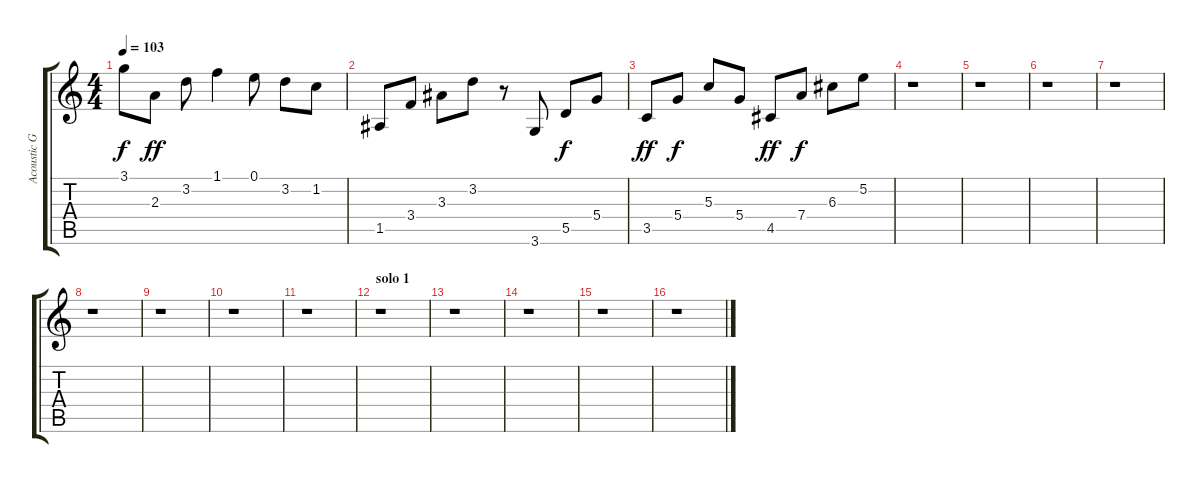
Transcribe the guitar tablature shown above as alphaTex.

\track ("Acoustic Guitar" "Acoustic G") {instrument acousticguitarsteel}
\staff {score tabs}
\tuning (E4 B3 G3 D3 A2 E2) {hide}
\ts (4 4)
\tempo 103
\clef g2
\ks c
3.1{t}.8{dy f} 2.3.8{dy ff} 3.2.8 1.1.4 0.1.8 3.2.8 1.2.8 |
1.5.8 3.4.8 3.3.8 3.2.8 r.8 3.6.8 5.5.8{dy f} 5.4.8 |
3.5.8{dy ff} 5.4.8{dy f} 5.3.8 5.4.8 4.5.8{dy ff} 7.4.8{dy f} 6.3.8 5.2.8 |
r.1 |
r.1 |
r.1 |
r.1 |
r.1 |
r.1 |
r.1 |
r.1 |
\section ("" "solo 1")
r.1 |
r.1 |
r.1 |
r.1 |
r.1
